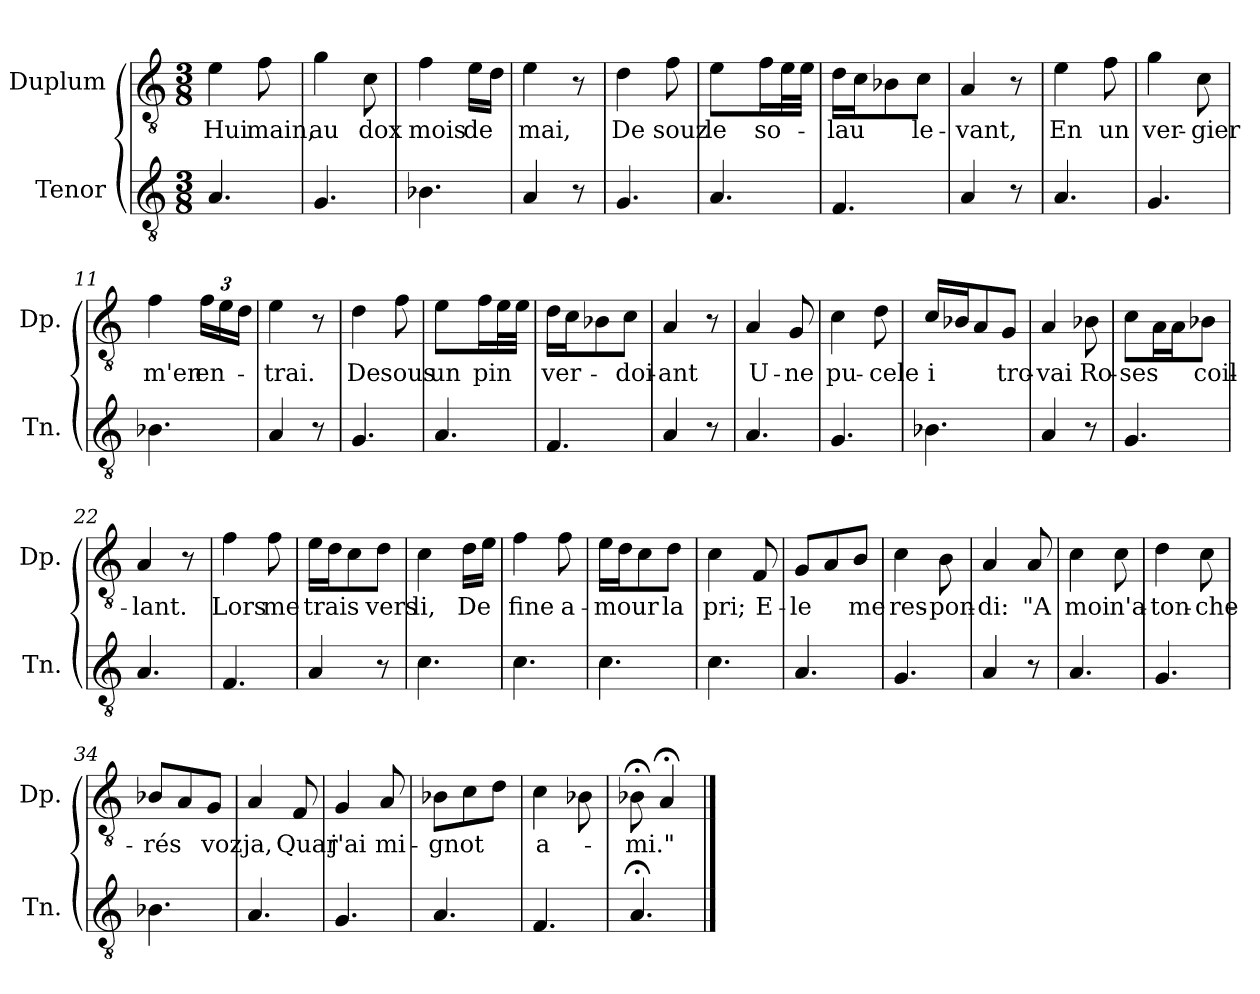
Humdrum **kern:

**kern	**kern	**text
*part2	*part1	*part1
*staff2	*staff1	*staff1
*I"Tenor	*I"Duplum	*
*I'Tn.	*I'Dp.	*
*clefGv2	*clefGv2	*
*k[]	*k[]	*
*M3/8	*M3/8	*
=1	=1	=1
!	!	!LO:LY:b
4.A/	4e\	Hui
!	!	!LO:LY:b
.	8f\	main,
=2	=2	=2
!	!	!LO:LY:b
4.G/	4g\	au
!	!	!LO:LY:b
.	8c\	dox
=3	=3	=3
!	!	!LO:LY:b
4.B-X\	4f\	mois
!	!	!LO:LY:b
.	16e\LL	de
.	16d\JJ	.
=4	=4	=4
!	!	!LO:LY:b
4A/	4e\	mai,
8r	8r	.
=5	=5	=5
!	!	!LO:LY:b
4.G/	4d\	De
!	!	!LO:LY:b
.	8f\	souz
=6	=6	=6
!	!	!LO:LY:b
4.A/	4e\	le
!	!	!LO:LY:b
.	16f\LL	so-
*	*tremolo	*
.	32e\	.
.	32e\JJJ	.
*	*Xtremolo	*
=7	=7	=7
!	!	!LO:LY:b
4.F/	16d\LL	-lau
.	16c\J	.
.	8B-X\	.
!	!	!LO:LY:b
.	8c\J	le-
=8	=8	=8
!	!	!LO:LY:b
4A/	4A/	-vant,
8r	8r	.
=9	=9	=9
!	!	!LO:LY:b
4.A/	4e\	En
!	!	!LO:LY:b
.	8f\	un
=10	=10	=10
!	!	!LO:LY:b
4.G/	4g\	ver-
!	!	!LO:LY:b
.	8c\	-gier
!!LO:LB:g=z
=11	=11	=11
!	!	!LO:LY:b
4.B-X\	4f\	m'en
*	*Xbrackettup	*
!	!	!LO:LY:b
.	24f\LL	en-
.	24e\	.
.	24d\JJ	.
=12	=12	=12
!	!	!LO:LY:b
4A/	4e\	-trai.
8r	8r	.
=13	=13	=13
!	!	!LO:LY:b
4.G/	4d\	De
!	!	!LO:LY:b
.	8f\	sous
=14	=14	=14
!	!	!LO:LY:b
4.A/	4e\	un
!	!	!LO:LY:b
.	16f\LL	pin
*	*tremolo	*
.	32e\	.
.	32e\JJJ	.
*	*Xtremolo	*
=15	=15	=15
!	!	!LO:LY:b
4.F/	16d\LL	ver-
.	16c\J	.
.	8B-X\	.
!	!	!LO:LY:b
.	8c\J	-doi-
=16	=16	=16
!	!	!LO:LY:b
4A/	4A/	-ant
8r	8r	.
=17	=17	=17
!	!	!LO:LY:b
4.A/	4A/	U-
!	!	!LO:LY:b
.	8G/	-ne
=18	=18	=18
!	!	!LO:LY:b
4.G/	4c\	pu-
!	!	!LO:LY:b
.	8d\	-cele
=19	=19	=19
!	!	!LO:LY:b
4.B-X\	16c/LL	i
.	16B-X/J	.
.	8A/	.
!	!	!LO:LY:b
.	8G/J	tro-
=20	=20	=20
!	!	!LO:LY:b
4A/	4A/	-vai
!	!	!LO:LY:b
8r	8B-X\	Ro-
=21	=21	=21
!	!	!LO:LY:b
4.G/	8c\L	-ses
*	*tremolo	*
.	16A\	.
.	16A\	.
*	*Xtremolo	*
!	!	!LO:LY:b
.	8B-X\J	coil-
!!LO:LB:g=z
=22	=22	=22
!	!	!LO:LY:b
4.A/	4A/	-lant.
.	8r	.
=23	=23	=23
!	!	!LO:LY:b
4.F/	4f\	Lors
!	!	!LO:LY:b
.	8f\	me
=24	=24	=24
!	!	!LO:LY:b
4A/	16e\LL	trais
.	16d\J	.
.	8c\	.
!	!	!LO:LY:b
8r	8d\J	vers
=25	=25	=25
!	!	!LO:LY:b
4.c\	4c\	li,
!	!	!LO:LY:b
.	16d\LL	De
.	16e\JJ	.
=26	=26	=26
!	!	!LO:LY:b
4.c\	4f\	fine
!	!	!LO:LY:b
.	8f\	a-
=27	=27	=27
!	!	!LO:LY:b
4.c\	16e\LL	-mour
.	16d\J	.
.	8c\	.
!	!	!LO:LY:b
.	8d\J	la
=28	=28	=28
!	!	!LO:LY:b
4.c\	4c\	pri;
!	!	!LO:LY:b
.	8F/	E-
=29	=29	=29
!	!	!LO:LY:b
4.A/	8G/L	-le
.	8A/	.
!	!	!LO:LY:b
.	8B/J	me
=30	=30	=30
!	!	!LO:LY:b
4.G/	4c\	res-
!	!	!LO:LY:b
.	8B\	-pon-
=31	=31	=31
!	!	!LO:LY:b
4A/	4A/	-di:
!	!	!LO:LY:b
8r	8A/	"A
=32	=32	=32
!	!	!LO:LY:b
4.A/	4c\	moi
!	!	!LO:LY:b
.	8c\	n'a-
!!LO:LB:g=z
=33	=33	=33
!	!	!LO:LY:b
4.G/	4d\	-ton-
!	!	!LO:LY:b
.	8c\	-che-
=34	=34	=34
!	!	!LO:LY:b
4.B-X\	8B-i/L	-rés
.	8A/	.
!	!	!LO:LY:b
.	8G/J	voz
=35	=35	=35
!	!	!LO:LY:b
4.A/	4A/	ja,
!	!	!LO:LY:b
.	8F/	Quar
=36	=36	=36
!	!	!LO:LY:b
4.G/	4G/	j'ai
!	!	!LO:LY:b
.	8A/	mi-
=37	=37	=37
!	!	!LO:LY:b
4.A/	8B-i\L	-gnot
.	8c\	.
.	8d\J	.
=38	=38	=38
!	!	!LO:LY:b
4.F/	4c\	a-
.	8B-i\	.
=39	=39	=39
!	!	!LO:LY:b
4.A;</	8B-i;<\	-mi."
.	4A;</	.
==	==	==
*-	*-	*-
